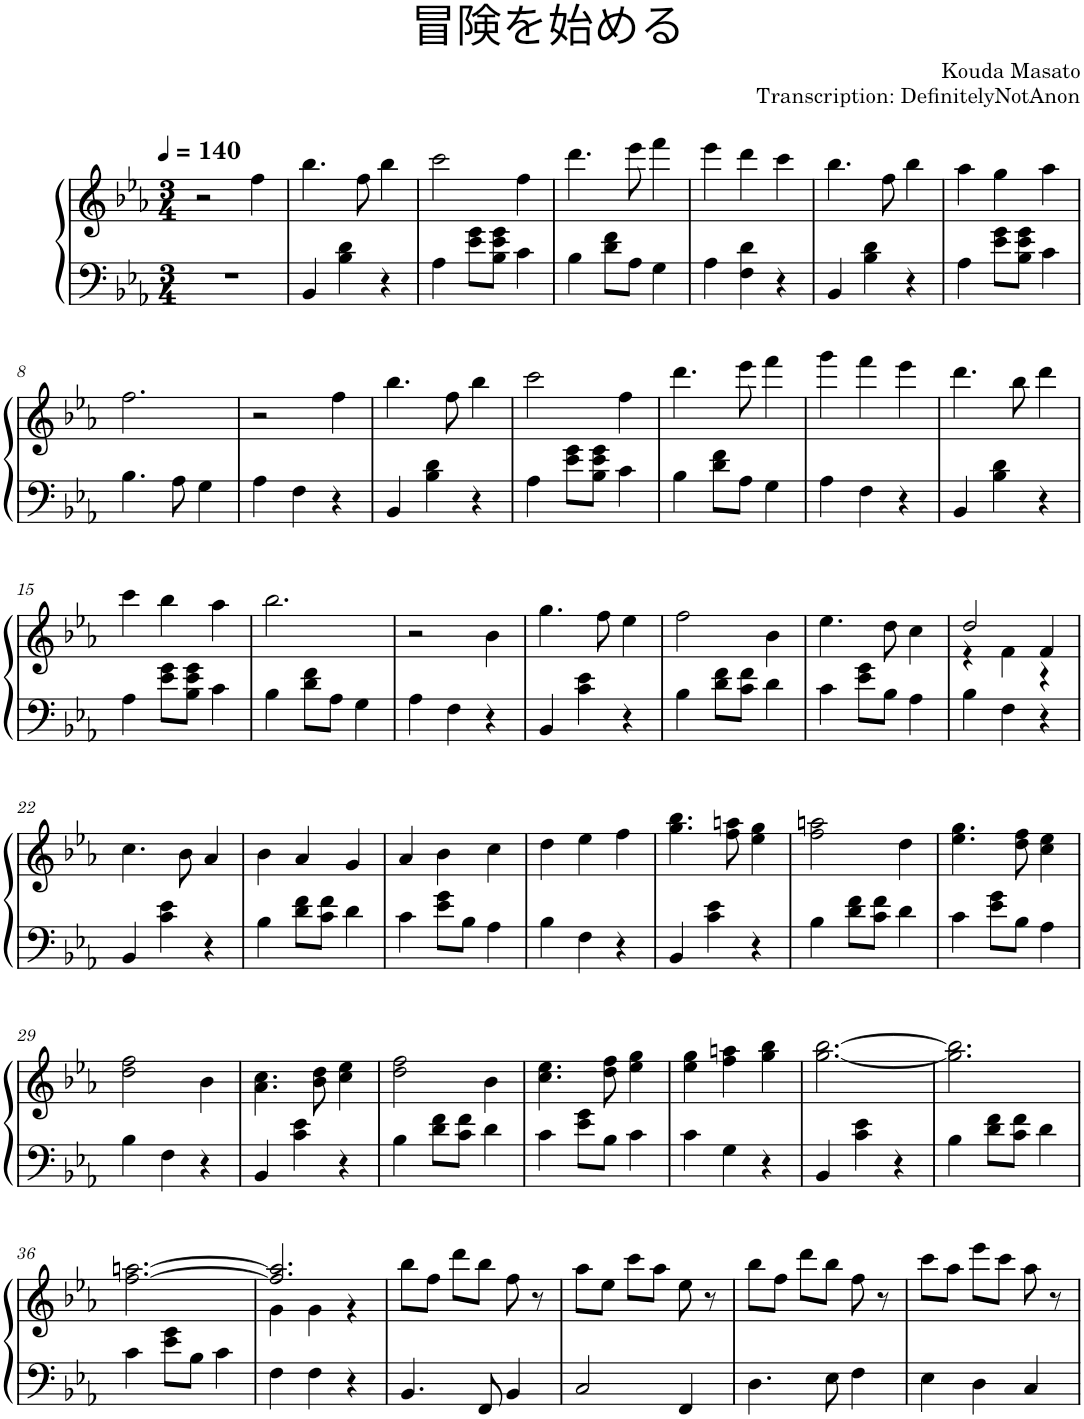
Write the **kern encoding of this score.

**kern	**kern
*part1	*part1
*staff2	*staff1
*I"Piano	*
*I'Pno.	*
*clefF4	*clefG2
*k[b-e-a-]	*k[b-e-a-]
*M3/4	*M3/4
*MM140	*MM140
=1	=1
2.r	2r
.	4ff\
=2	=2
4BB-/	4.bb-\
4B-\ 4d\	.
.	8ff\
4r	4bb-\
=3	=3
4A-\	2ccc\
8e-\ 8g\L	.
8B-\ 8e-\ 8g\J	.
4c\	4ff\
=4	=4
4B-\	4.ddd\
8d\ 8f\L	.
8A-\J	8eee-\
4G\	4fff\
=5	=5
4A-\	4eee-\
4F\ 4d\	4ddd\
4r	4ccc\
=6	=6
4BB-/	4.bb-\
4B-\ 4d\	.
.	8ff\
4r	4bb-\
=7	=7
4A-\	4aa-\
8e-\ 8g\L	4gg\
8B-\ 8e-\ 8g\J	.
4c\	4aa-\
!!LO:LB:g=z
=8	=8
4.B-\	2.ff\
8A-\	.
4G\	.
=9	=9
4A-\	2r
4F\	.
4r	4ff\
=10	=10
4BB-/	4.bb-\
4B-\ 4d\	.
.	8ff\
4r	4bb-\
=11	=11
4A-\	2ccc\
8e-\ 8g\L	.
8B-\ 8e-\ 8g\J	.
4c\	4ff\
=12	=12
4B-\	4.ddd\
8d\ 8f\L	.
8A-\J	8eee-\
4G\	4fff\
=13	=13
4A-\	4ggg\
4F\	4fff\
4r	4eee-\
=14	=14
4BB-/	4.ddd\
4B-\ 4d\	.
.	8bb-\
4r	4ddd\
!!LO:LB:g=z
=15	=15
4A-\	4ccc\
8e-\ 8g\L	4bb-\
8B-\ 8e-\ 8g\J	.
4c\	4aa-\
=16	=16
4B-\	2.bb-\
8d\ 8f\L	.
8A-\J	.
4G\	.
=17	=17
4A-\	2r
4F\	.
4r	4b-\
=18	=18
4BB-/	4.gg\
4c\ 4e-\	.
.	8ff\
4r	4ee-\
=19	=19
4B-\	2ff\
8d\ 8f\L	.
8c\ 8f\J	.
4d\	4b-\
=20	=20
4c\	4.ee-\
8e-\ 8g\L	.
8B-\J	8dd\
4A-\	4cc\
=21	=21
*	*^
4B-\	2dd/	4r
4F\	.	4f\
4r	4f/	4r
*	*v	*v
!!LO:LB:g=z
=22	=22
4BB-/	4.cc\
4c\ 4e-\	.
.	8b-\
4r	4a-/
=23	=23
4B-\	4b-\
8d\ 8f\L	4a-/
8c\ 8f\J	.
4d\	4g/
=24	=24
4c\	4a-/
8e-\ 8g\L	4b-\
8B-\J	.
4A-\	4cc\
=25	=25
4B-\	4dd\
4F\	4ee-\
4r	4ff\
=26	=26
4BB-/	4.gg\ 4.bb-\
4c\ 4e-\	.
.	8ff\ 8aan\
4r	4ee-\ 4gg\
=27	=27
4B-\	2ff\ 2aan\
8d\ 8f\L	.
8c\ 8f\J	.
4d\	4dd\
=28	=28
4c\	4.ee-\ 4.gg\
8e-\ 8g\L	.
8B-\J	8dd\ 8ff\
4A-\	4cc\ 4ee-\
!!LO:LB:g=z
=29	=29
4B-\	2dd\ 2ff\
4F\	.
4r	4b-\
=30	=30
4BB-/	4.a-\ 4.cc\
4c\ 4e-\	.
.	8b-\ 8dd\
4r	4cc\ 4ee-\
=31	=31
4B-\	2dd\ 2ff\
8d\ 8f\L	.
8c\ 8f\J	.
4d\	4b-\
=32	=32
4c\	4.cc\ 4.ee-\
8e-\ 8g\L	.
8B-\J	8dd\ 8ff\
4c\	4ee-\ 4gg\
=33	=33
4c\	4ee-\ 4gg\
4G\	4ff\ 4aan\
4r	4gg\ 4bb-\
=34	=34
4BB-/	[2.gg\ [2.bb-\
4c\ 4e-\	.
4r	.
=35	=35
4B-\	2.gg\] 2.bb-\]
8d\ 8f\L	.
8c\ 8f\J	.
4d\	.
!!LO:LB:g=z
=36	=36
4c\	[2.ff\ [2.aan\
8e-\ 8g\L	.
8B-\J	.
4c\	.
=37	=37
*	*^
4F\	2.ff/] 2.aa/]	4g\
4F\	.	4g\
4r	.	4r
*	*v	*v
=38	=38
4.BB-/	8bb-\L
.	8ff\J
.	8ddd\L
8FF/	8bb-\J
4BB-/	8ff\
.	8r
=39	=39
2C/	8aa-\L
.	8ee-\J
.	8ccc\L
.	8aa-\J
4FF/	8ee-\
.	8r
=40	=40
4.D\	8bb-\L
.	8ff\J
.	8ddd\L
8E-\	8bb-\J
4F\	8ff\
.	8r
=41	=41
4E-\	8ccc\L
.	8aa-\J
4D\	8eee-\L
.	8ccc\J
4C/	8aa-\
.	8r
=	=
*-	*-
